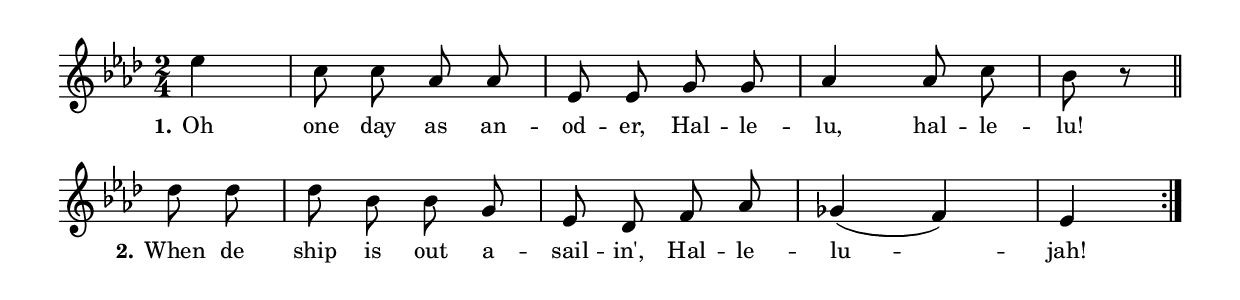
% 068.ly - Score sheet for "Hallelu, Hallelu"
% Copyright (C) 2007  Marcus Brinkmann <marcus@gnu.org>
%
% This score sheet is free software; you can redistribute it and/or
% modify it under the terms of the Creative Commons Legal Code
% Attribution-ShareALike as published by Creative Commons; either
% version 2.0 of the License, or (at your option) any later version.
%
% This score sheet is distributed in the hope that it will be useful,
% but WITHOUT ANY WARRANTY; without even the implied warranty of
% MERCHANTABILITY or FITNESS FOR A PARTICULAR PURPOSE.  See the
% Creative Commons Legal Code Attribution-ShareALike for more details.
%
% You should have received a copy of the Creative Commons Legal Code
% Attribution-ShareALike along with this score sheet; if not, write to
% Creative Commons, 543 Howard Street, 5th Floor,
% San Francisco, CA 94105-3013  United States

\version "2.10.0"

%\header
%{
%  title = "Hallelu, Hallelu"
%  composer = "trad."
%}

melody =
<<
     \context Voice
    {
	\set Staff.midiInstrument = "acoustic grand"
	\override Staff.VerticalAxisGroup #'minimum-Y-extent = #'(0 . 0)
	
	\autoBeamOff

	\time 2/4
	\clef violin
	\key as \major
	{
	    \repeat volta 2
	    {
		\partial 4 es''4 | c''8 c'' as' as' | es'8 es' g' g' |
		as'4 as'8 c'' | bes'8 r \bar "||"
		\break
		des'' des'' | des''8 bes' bes' g' |
		es'8 des' f' as' | ges'4( f') | es'4
	    }
	}
    }
    \lyricsto "" \new Lyrics
    {
        \override LyricText #'font-size = #0
        \override StanzaNumber #'font-size = #-1

	\set stanza = "1."
	Oh one day as an -- od -- er,
	Hal -- le -- lu, hal -- le -- lu!
	\set stanza = "2."
	When de ship is out a -- sail -- in',
	Hal -- le -- lu -- jah!
    }
>>


\score
{
  \new Staff { \melody }

  \layout { indent = 0.0 }
}

\score
{
  \new Staff { \unfoldRepeats \melody }

  
  \midi {
    \context {
      \Score
      tempoWholesPerMinute = #(ly:make-moment 60 4)
      }
    }


}
